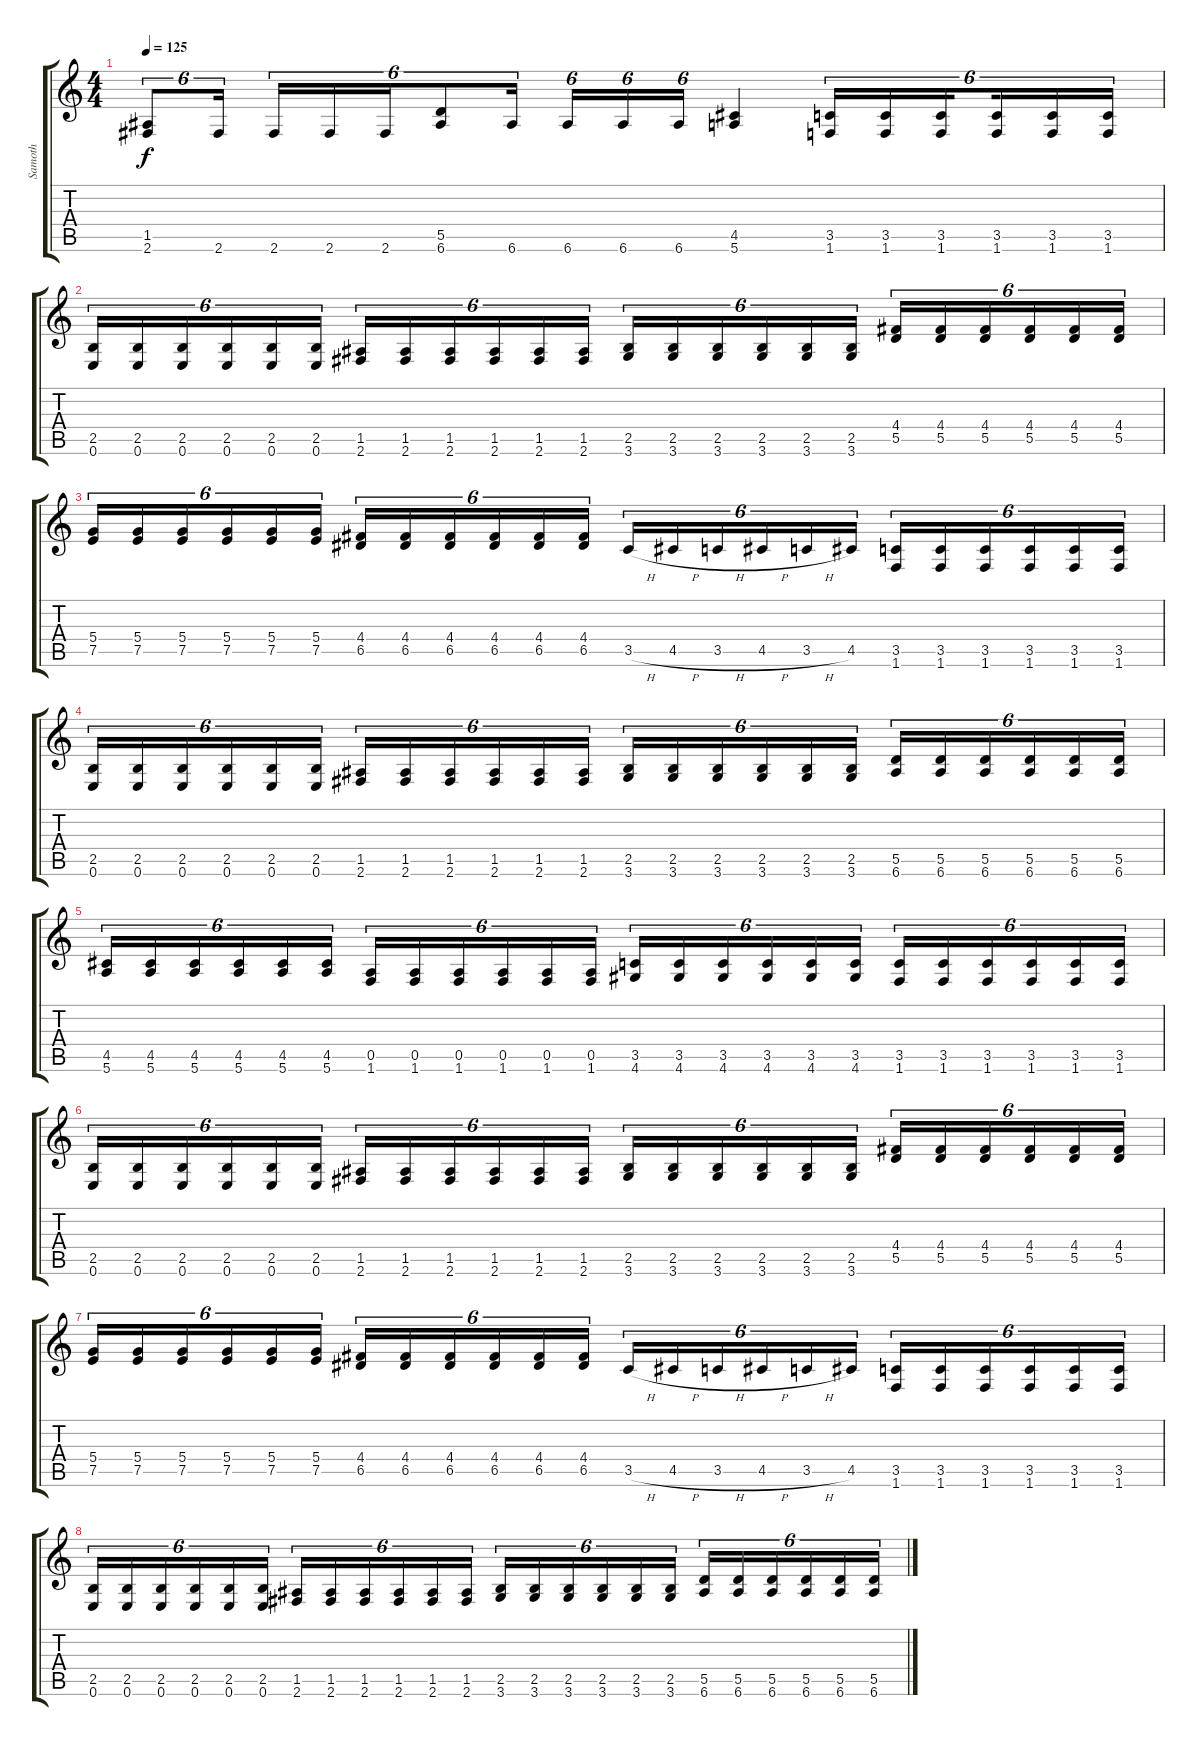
\track ("Samoth" "Samoth") {instrument distortionguitar}
\staff {score tabs}
\tuning (E4 B3 G3 D3 A2 E2) {hide}
\ts (4 4)
\tempo 125
\clef g2
\ks c
(1.5 2.6).8{tu (6 4) dy f} 2.6.16{tu (6 4)} 2.6.16{tu (6 4)} 2.6.16{tu (6 4)} 2.6.16{tu (6 4)} (5.5 6.6).8{tu (6 4)} 6.6.16{tu (6 4)} 6.6.16{tu (6 4)} 6.6.16{tu (6 4)} 6.6.16{tu (6 4)} (4.5 5.6).4 (3.5 1.6).16{tu (6 4)} (3.5 1.6).16{tu (6 4)} (3.5 1.6).16{tu (6 4) beam splitsecondary} (3.5 1.6).16{tu (6 4)} (3.5 1.6).16{tu (6 4)} (3.5 1.6).16{tu (6 4)} |
(2.5 0.6).16{tu (6 4)} (2.5 0.6).16{tu (6 4)} (2.5 0.6).16{tu (6 4)} (2.5 0.6).16{tu (6 4)} (2.5 0.6).16{tu (6 4)} (2.5 0.6).16{tu (6 4)} (1.5 2.6).16{tu (6 4)} (1.5 2.6).16{tu (6 4)} (1.5 2.6).16{tu (6 4)} (1.5 2.6).16{tu (6 4)} (1.5 2.6).16{tu (6 4)} (1.5 2.6).16{tu (6 4)} (2.5 3.6).16{tu (6 4)} (2.5 3.6).16{tu (6 4)} (2.5 3.6).16{tu (6 4)} (2.5 3.6).16{tu (6 4)} (2.5 3.6).16{tu (6 4)} (2.5 3.6).16{tu (6 4)} (4.4 5.5).16{tu (6 4)} (4.4 5.5).16{tu (6 4)} (4.4 5.5).16{tu (6 4)} (4.4 5.5).16{tu (6 4)} (4.4 5.5).16{tu (6 4)} (4.4 5.5).16{tu (6 4)} |
(5.4 7.5).16{tu (6 4)} (5.4 7.5).16{tu (6 4)} (5.4 7.5).16{tu (6 4)} (5.4 7.5).16{tu (6 4)} (5.4 7.5).16{tu (6 4)} (5.4 7.5).16{tu (6 4)} (4.4 6.5).16{tu (6 4)} (4.4 6.5).16{tu (6 4)} (4.4 6.5).16{tu (6 4)} (4.4 6.5).16{tu (6 4)} (4.4 6.5).16{tu (6 4)} (4.4 6.5).16{tu (6 4)} 3.5{h}.16{tu (6 4)} 4.5{h}.16{tu (6 4)} 3.5{h}.16{tu (6 4)} 4.5{h}.16{tu (6 4)} 3.5{h}.16{tu (6 4)} 4.5.16{tu (6 4)} (3.5 1.6).16{tu (6 4)} (3.5 1.6).16{tu (6 4)} (3.5 1.6).16{tu (6 4)} (3.5 1.6).16{tu (6 4)} (3.5 1.6).16{tu (6 4)} (3.5 1.6).16{tu (6 4)} |
(2.5 0.6).16{tu (6 4)} (2.5 0.6).16{tu (6 4)} (2.5 0.6).16{tu (6 4)} (2.5 0.6).16{tu (6 4)} (2.5 0.6).16{tu (6 4)} (2.5 0.6).16{tu (6 4)} (1.5 2.6).16{tu (6 4)} (1.5 2.6).16{tu (6 4)} (1.5 2.6).16{tu (6 4)} (1.5 2.6).16{tu (6 4)} (1.5 2.6).16{tu (6 4)} (1.5 2.6).16{tu (6 4)} (2.5 3.6).16{tu (6 4)} (2.5 3.6).16{tu (6 4)} (2.5 3.6).16{tu (6 4)} (2.5 3.6).16{tu (6 4)} (2.5 3.6).16{tu (6 4)} (2.5 3.6).16{tu (6 4)} (5.5 6.6).16{tu (6 4)} (5.5 6.6).16{tu (6 4)} (5.5 6.6).16{tu (6 4)} (5.5 6.6).16{tu (6 4)} (5.5 6.6).16{tu (6 4)} (5.5 6.6).16{tu (6 4)} |
(4.5 5.6).16{tu (6 4)} (4.5 5.6).16{tu (6 4)} (4.5 5.6).16{tu (6 4)} (4.5 5.6).16{tu (6 4)} (4.5 5.6).16{tu (6 4)} (4.5 5.6).16{tu (6 4)} (0.5 1.6).16{tu (6 4)} (0.5 1.6).16{tu (6 4)} (0.5 1.6).16{tu (6 4)} (0.5 1.6).16{tu (6 4)} (0.5 1.6).16{tu (6 4)} (0.5 1.6).16{tu (6 4)} (3.5 4.6).16{tu (6 4)} (3.5 4.6).16{tu (6 4)} (3.5 4.6).16{tu (6 4)} (3.5 4.6).16{tu (6 4)} (3.5 4.6).16{tu (6 4)} (3.5 4.6).16{tu (6 4)} (3.5 1.6).16{tu (6 4)} (3.5 1.6).16{tu (6 4)} (3.5 1.6).16{tu (6 4)} (3.5 1.6).16{tu (6 4)} (3.5 1.6).16{tu (6 4)} (3.5 1.6).16{tu (6 4)} |
(2.5 0.6).16{tu (6 4)} (2.5 0.6).16{tu (6 4)} (2.5 0.6).16{tu (6 4)} (2.5 0.6).16{tu (6 4)} (2.5 0.6).16{tu (6 4)} (2.5 0.6).16{tu (6 4)} (1.5 2.6).16{tu (6 4)} (1.5 2.6).16{tu (6 4)} (1.5 2.6).16{tu (6 4)} (1.5 2.6).16{tu (6 4)} (1.5 2.6).16{tu (6 4)} (1.5 2.6).16{tu (6 4)} (2.5 3.6).16{tu (6 4)} (2.5 3.6).16{tu (6 4)} (2.5 3.6).16{tu (6 4)} (2.5 3.6).16{tu (6 4)} (2.5 3.6).16{tu (6 4)} (2.5 3.6).16{tu (6 4)} (4.4 5.5).16{tu (6 4)} (4.4 5.5).16{tu (6 4)} (4.4 5.5).16{tu (6 4)} (4.4 5.5).16{tu (6 4)} (4.4 5.5).16{tu (6 4)} (4.4 5.5).16{tu (6 4)} |
(5.4 7.5).16{tu (6 4)} (5.4 7.5).16{tu (6 4)} (5.4 7.5).16{tu (6 4)} (5.4 7.5).16{tu (6 4)} (5.4 7.5).16{tu (6 4)} (5.4 7.5).16{tu (6 4)} (4.4 6.5).16{tu (6 4)} (4.4 6.5).16{tu (6 4)} (4.4 6.5).16{tu (6 4)} (4.4 6.5).16{tu (6 4)} (4.4 6.5).16{tu (6 4)} (4.4 6.5).16{tu (6 4)} 3.5{h}.16{tu (6 4)} 4.5{h}.16{tu (6 4)} 3.5{h}.16{tu (6 4)} 4.5{h}.16{tu (6 4)} 3.5{h}.16{tu (6 4)} 4.5.16{tu (6 4)} (3.5 1.6).16{tu (6 4)} (3.5 1.6).16{tu (6 4)} (3.5 1.6).16{tu (6 4)} (3.5 1.6).16{tu (6 4)} (3.5 1.6).16{tu (6 4)} (3.5 1.6).16{tu (6 4)} |
(2.5 0.6).16{tu (6 4)} (2.5 0.6).16{tu (6 4)} (2.5 0.6).16{tu (6 4)} (2.5 0.6).16{tu (6 4)} (2.5 0.6).16{tu (6 4)} (2.5 0.6).16{tu (6 4)} (1.5 2.6).16{tu (6 4)} (1.5 2.6).16{tu (6 4)} (1.5 2.6).16{tu (6 4)} (1.5 2.6).16{tu (6 4)} (1.5 2.6).16{tu (6 4)} (1.5 2.6).16{tu (6 4)} (2.5 3.6).16{tu (6 4)} (2.5 3.6).16{tu (6 4)} (2.5 3.6).16{tu (6 4)} (2.5 3.6).16{tu (6 4)} (2.5 3.6).16{tu (6 4)} (2.5 3.6).16{tu (6 4)} (5.5 6.6).16{tu (6 4)} (5.5 6.6).16{tu (6 4)} (5.5 6.6).16{tu (6 4)} (5.5 6.6).16{tu (6 4)} (5.5 6.6).16{tu (6 4)} (5.5 6.6).16{tu (6 4)}
